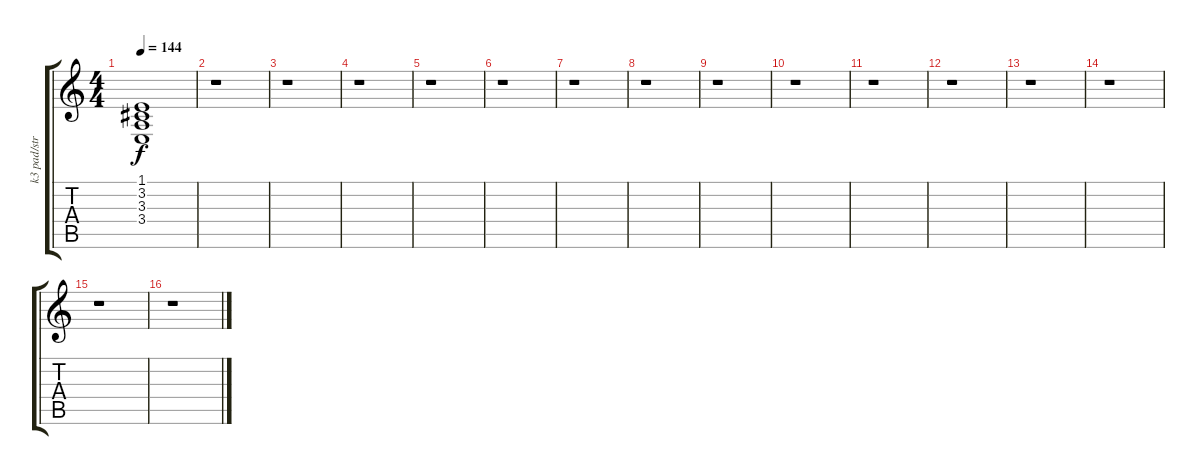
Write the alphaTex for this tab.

\track ("k3 pad/strings" "k3 pad/str") {instrument pad7halo}
\staff {score tabs}
\tuning (Eb4 Bb3 Gb3 Db3 Ab2 Eb2) {hide}
\ts (4 4)
\tempo 144
\clef g2
\ks c
(1.1{t} 3.2{t} 3.3{t} 3.4{t}).1{dy f} |
r.1 |
r.1 |
r.1 |
r.1 |
r.1 |
r.1 |
r.1 |
r.1 |
r.1 |
r.1 |
r.1 |
r.1 |
r.1 |
r.1 |
r.1
